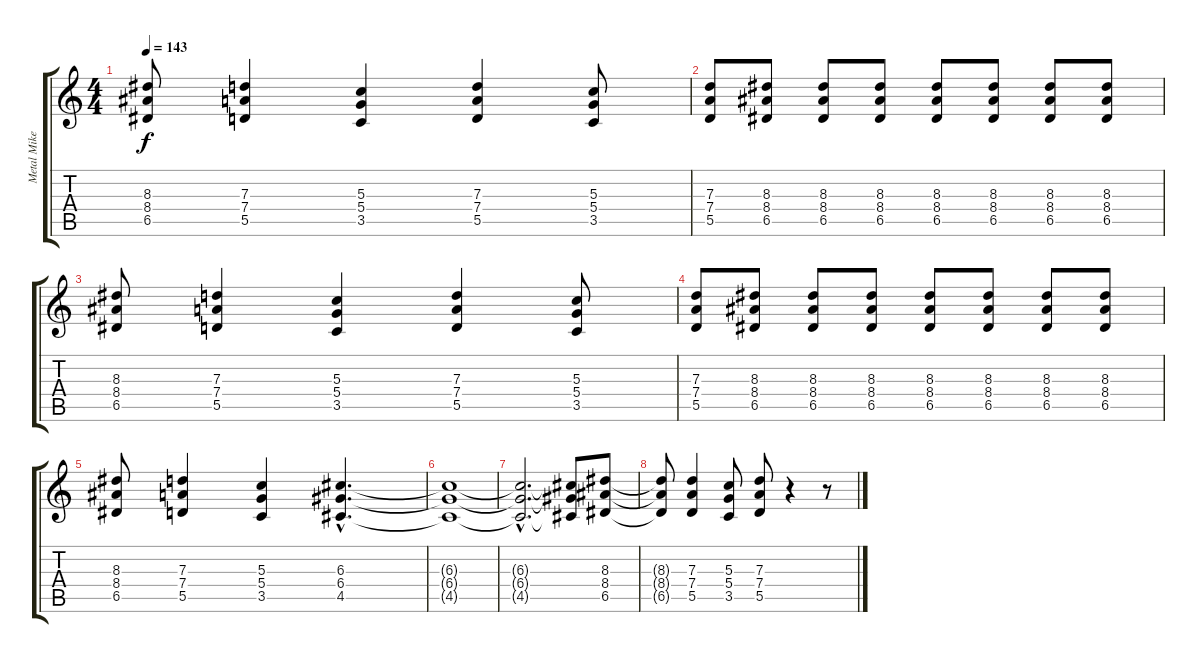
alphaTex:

\track ("Metal Mike" "Metal Mike") {instrument distortionguitar}
\staff {score tabs}
\tuning (E4 B3 G3 D3 A2 D2) {hide}
\ts (4 4)
\tempo 143
\clef g2
\ks c
(8.3 8.4 6.5).8{dy f} (7.3 7.4 5.5).4 (5.3 5.4 3.5).4 (7.3 7.4 5.5).4 (5.3 5.4 3.5).8 |
(7.3 7.4 5.5).8 (8.3 8.4 6.5).8 (8.3 8.4 6.5).8 (8.3 8.4 6.5).8 (8.3 8.4 6.5).8 (8.3 8.4 6.5).8 (8.3 8.4 6.5).8 (8.3 8.4 6.5).8 |
(8.3 8.4 6.5).8 (7.3 7.4 5.5).4 (5.3 5.4 3.5).4 (7.3 7.4 5.5).4 (5.3 5.4 3.5).8 |
(7.3 7.4 5.5).8 (8.3 8.4 6.5).8 (8.3 8.4 6.5).8 (8.3 8.4 6.5).8 (8.3 8.4 6.5).8 (8.3 8.4 6.5).8 (8.3 8.4 6.5).8 (8.3 8.4 6.5).8 |
(8.3 8.4 6.5).8 (7.3 7.4 5.5).4 (5.3 5.4 3.5).4 (6.3{hac} 6.4{hac} 4.5{hac}).4{d} |
(6.3{t} 6.4{t} 4.5{t}).1 |
(6.3{hac t} 6.4{hac t} 4.5{hac t}).2{d} (6.3{t} 6.4{t} 4.5{t}).8 (8.3 8.4 6.5).8 |
(8.3{t} 8.4{t} 6.5{t}).8 (7.3 7.4 5.5).4 (5.3 5.4 3.5).8 (7.3 7.4 5.5).8 r.4 r.8
